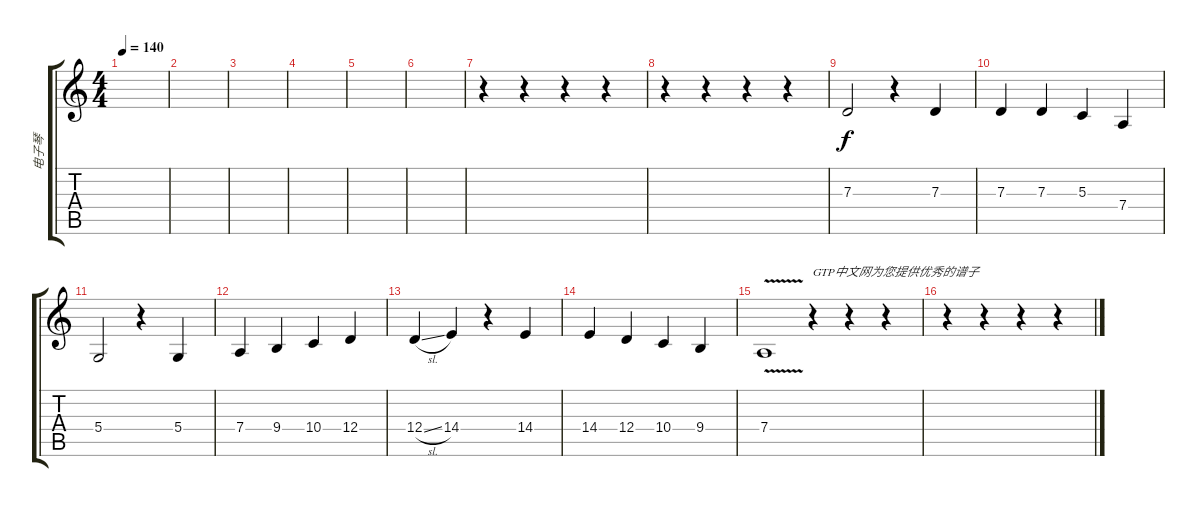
\track ("电子琴" "电子琴") {instrument tremolostrings}
\staff {score tabs}
\tuning (E4 B3 G3 D3 A2 E2) {hide}
\ts (4 4)
\tempo 140
\clef g2
\ks c
|
|
|
|
|
|
r.4 r.4 r.4 r.4 |
r.4 r.4 r.4 r.4 |
7.3.2 r.4 7.3.4 |
7.3.4 7.3.4 5.3.4 7.4.4 |
5.4.2 r.4 5.4.4 |
7.4.4 9.4.4 10.4.4 12.4.4 |
12.4{sl}.4 14.4.4 r.4 14.4.4 |
14.4.4 12.4.4 10.4.4 9.4.4 |
7.4{v}.1 r.4{txt "GTP中文网为您提供优秀的谱子"} r.4 r.4 |
r.4 r.4 r.4 r.4
